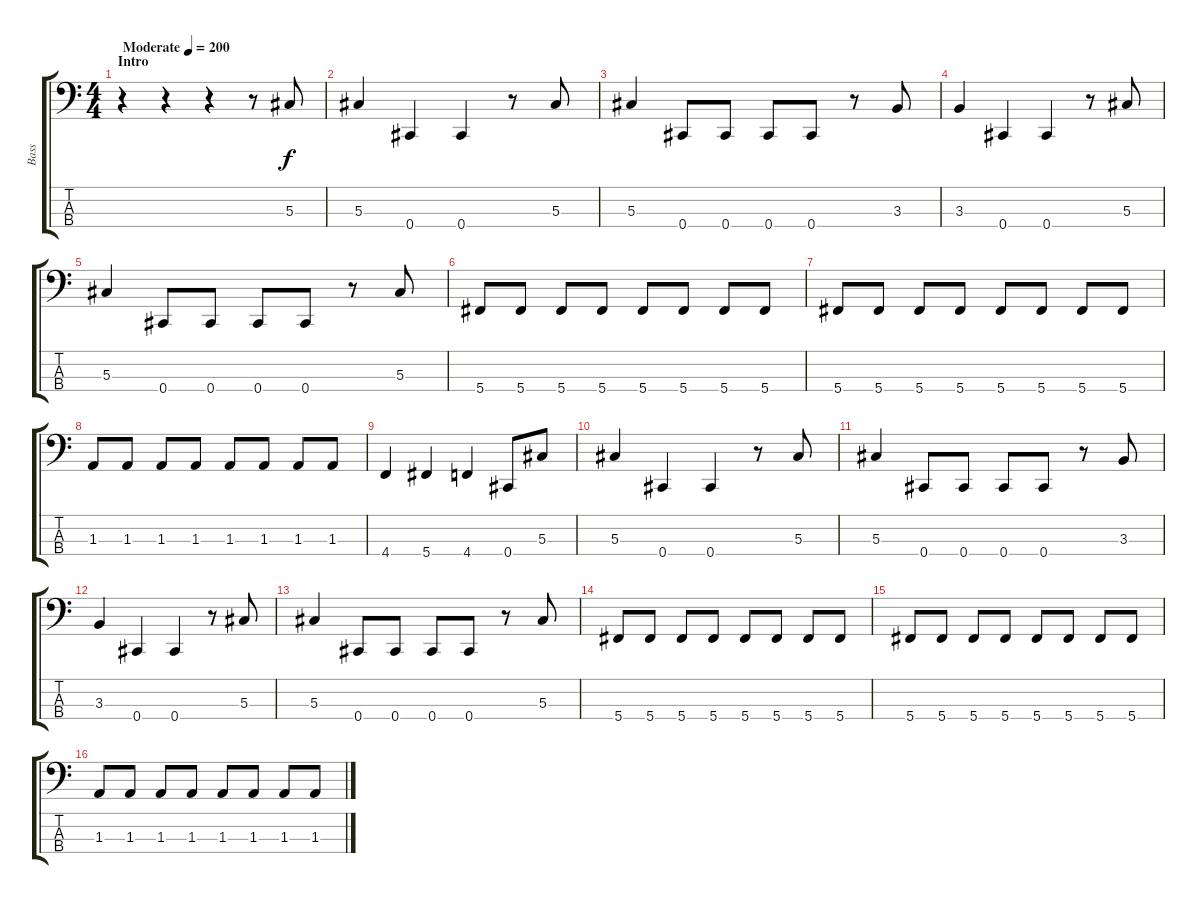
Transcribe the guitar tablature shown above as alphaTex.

\track ("Bass" "Bass") {instrument electricbassfinger}
\staff {score tabs}
\tuning (Gb2 Db2 Ab1 Db1) {hide}
\ts (4 4)
\section ("" "Intro")
\tempo (200 "Moderate")
\clef f4
\ks c
r.4{dy f instrument electricbassfinger} r.4 r.4 r.8 5.3.8 |
5.3.4 0.4.4 0.4.4 r.8 5.3.8 |
5.3.4 0.4.8 0.4.8 0.4.8 0.4.8 r.8 3.3.8 |
3.3.4 0.4.4 0.4.4 r.8 5.3.8 |
5.3.4 0.4.8 0.4.8 0.4.8 0.4.8 r.8 5.3.8 |
5.4.8 5.4.8 5.4.8 5.4.8 5.4.8 5.4.8 5.4.8 5.4.8 |
5.4.8 5.4.8 5.4.8 5.4.8 5.4.8 5.4.8 5.4.8 5.4.8 |
1.3.8 1.3.8 1.3.8 1.3.8 1.3.8 1.3.8 1.3.8 1.3.8 |
4.4.4 5.4.4 4.4.4 0.4.8 5.3.8 |
5.3.4 0.4.4 0.4.4 r.8 5.3.8 |
5.3.4 0.4.8 0.4.8 0.4.8 0.4.8 r.8 3.3.8 |
3.3.4 0.4.4 0.4.4 r.8 5.3.8 |
5.3.4 0.4.8 0.4.8 0.4.8 0.4.8 r.8 5.3.8 |
5.4.8 5.4.8 5.4.8 5.4.8 5.4.8 5.4.8 5.4.8 5.4.8 |
5.4.8 5.4.8 5.4.8 5.4.8 5.4.8 5.4.8 5.4.8 5.4.8 |
1.3.8 1.3.8 1.3.8 1.3.8 1.3.8 1.3.8 1.3.8 1.3.8
